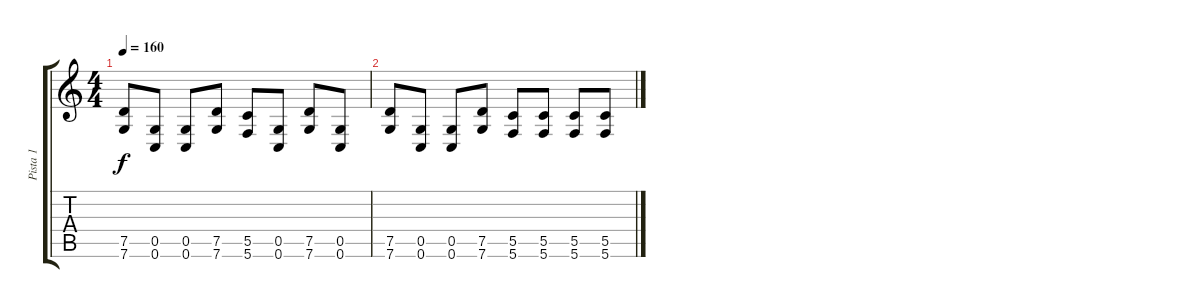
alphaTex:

\track ("Pista 1" "Pista 1") {instrument distortionguitar}
\staff {score tabs}
\tuning (D4 A3 F3 C3 G2 C2) {hide}
\ts (4 4)
\tempo 160
\clef g2
\ks c
(7.5 7.6).8{dy f} (0.5 0.6).8 (0.5 0.6).8 (7.5 7.6).8 (5.5 5.6).8 (0.5 0.6).8 (7.5 7.6).8 (0.5 0.6).8 |
(7.5 7.6).8 (0.5 0.6).8 (0.5 0.6).8 (7.5 7.6).8 (5.5 5.6).8 (5.5 5.6).8 (5.5 5.6).8 (5.5 5.6).8
